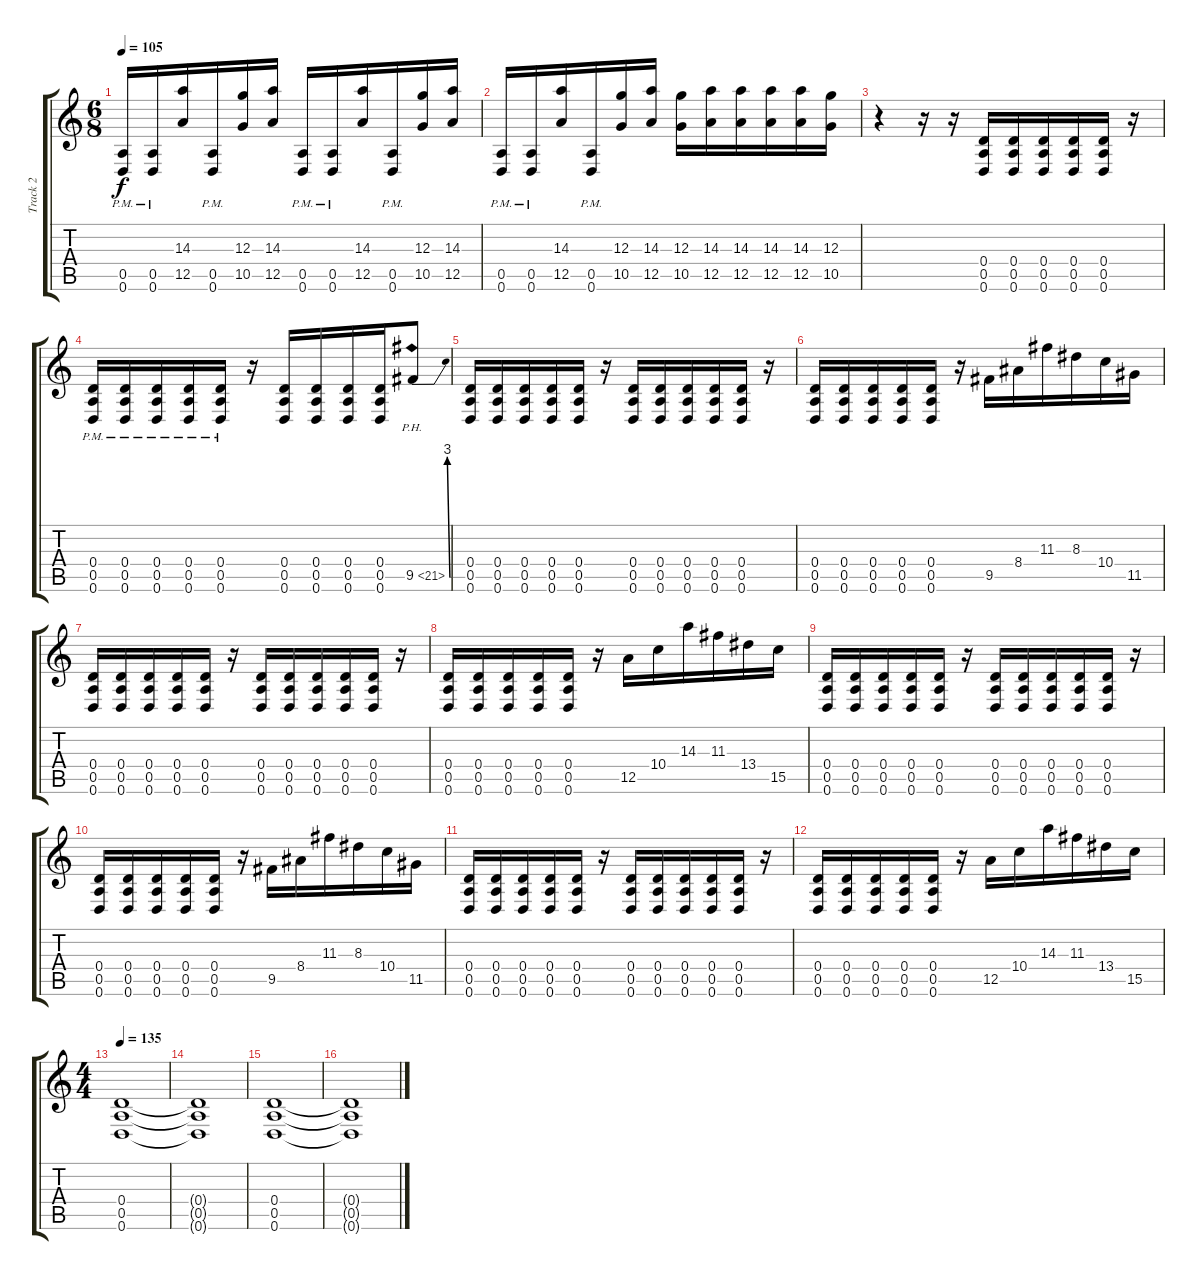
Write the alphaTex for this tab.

\track ("Track 2" "Track 2") {instrument distortionguitar}
\staff {score tabs}
\tuning (E4 B3 G3 D3 A2 D2) {hide}
\ts (6 8)
\tempo 105
\clef g2
\ks c
(0.5 0.6{pm}).16{dy f} (0.5 0.6{pm}).16 (14.3 12.5).16 (0.5 0.6{pm}).16 (12.3 10.5).16 (14.3 12.5).16 (0.5 0.6{pm}).16 (0.5 0.6{pm}).16 (14.3 12.5).16 (0.5 0.6{pm}).16 (12.3 10.5).16 (14.3 12.5).16 |
(0.5 0.6{pm}).16 (0.5 0.6{pm}).16 (14.3 12.5).16 (0.5 0.6{pm}).16 (12.3 10.5).16 (14.3 12.5).16 (12.3 10.5).16 (14.3 12.5).16 (14.3 12.5).16 (14.3 12.5).16 (14.3 12.5).16 (12.3 10.5).16 |
r.4 r.16 r.16 (0.4 0.5 0.6).16 (0.4 0.5 0.6).16 (0.4 0.5 0.6).16 (0.4 0.5 0.6).16 (0.4 0.5 0.6).16 r.16 |
(0.4{pm} 0.5{pm} 0.6{pm}).16 (0.4{pm} 0.5{pm} 0.6{pm}).16 (0.4{pm} 0.5{pm} 0.6{pm}).16 (0.4{pm} 0.5{pm} 0.6{pm}).16 (0.4{pm} 0.5{pm} 0.6{pm}).16 r.16 (0.4 0.5 0.6).16 (0.4 0.5 0.6).16 (0.4 0.5 0.6).16 (0.4 0.5 0.6).16 9.5{be (bend 0 0 60 12) ph 12}.8 |
(0.4 0.5 0.6).16 (0.4 0.5 0.6).16 (0.4 0.5 0.6).16 (0.4 0.5 0.6).16 (0.4 0.5 0.6).16 r.16 (0.4 0.5 0.6).16 (0.4 0.5 0.6).16 (0.4 0.5 0.6).16 (0.4 0.5 0.6).16 (0.4 0.5 0.6).16 r.16 |
(0.4 0.5 0.6).16 (0.4 0.5 0.6).16 (0.4 0.5 0.6).16 (0.4 0.5 0.6).16 (0.4 0.5 0.6).16 r.16 9.5.16 8.4.16 11.3.16 8.3.16 10.4.16 11.5.16 |
(0.4 0.5 0.6).16 (0.4 0.5 0.6).16 (0.4 0.5 0.6).16 (0.4 0.5 0.6).16 (0.4 0.5 0.6).16 r.16 (0.4 0.5 0.6).16 (0.4 0.5 0.6).16 (0.4 0.5 0.6).16 (0.4 0.5 0.6).16 (0.4 0.5 0.6).16 r.16 |
(0.4 0.5 0.6).16 (0.4 0.5 0.6).16 (0.4 0.5 0.6).16 (0.4 0.5 0.6).16 (0.4 0.5 0.6).16 r.16 12.5.16 10.4.16 14.3.16 11.3.16 13.4.16 15.5.16 |
(0.4 0.5 0.6).16 (0.4 0.5 0.6).16 (0.4 0.5 0.6).16 (0.4 0.5 0.6).16 (0.4 0.5 0.6).16 r.16 (0.4 0.5 0.6).16 (0.4 0.5 0.6).16 (0.4 0.5 0.6).16 (0.4 0.5 0.6).16 (0.4 0.5 0.6).16 r.16 |
(0.4 0.5 0.6).16 (0.4 0.5 0.6).16 (0.4 0.5 0.6).16 (0.4 0.5 0.6).16 (0.4 0.5 0.6).16 r.16 9.5.16 8.4.16 11.3.16 8.3.16 10.4.16 11.5.16 |
(0.4 0.5 0.6).16 (0.4 0.5 0.6).16 (0.4 0.5 0.6).16 (0.4 0.5 0.6).16 (0.4 0.5 0.6).16 r.16 (0.4 0.5 0.6).16 (0.4 0.5 0.6).16 (0.4 0.5 0.6).16 (0.4 0.5 0.6).16 (0.4 0.5 0.6).16 r.16 |
(0.4 0.5 0.6).16 (0.4 0.5 0.6).16 (0.4 0.5 0.6).16 (0.4 0.5 0.6).16 (0.4 0.5 0.6).16 r.16 12.5.16 10.4.16 14.3.16 11.3.16 13.4.16 15.5.16 |
\ts (4 4)
\tempo 135
(0.4 0.5 0.6).1 |
(0.4{t} 0.5{t} 0.6{t}).1 |
(0.4 0.5 0.6).1 |
(0.4{t} 0.5{t} 0.6{t}).1
